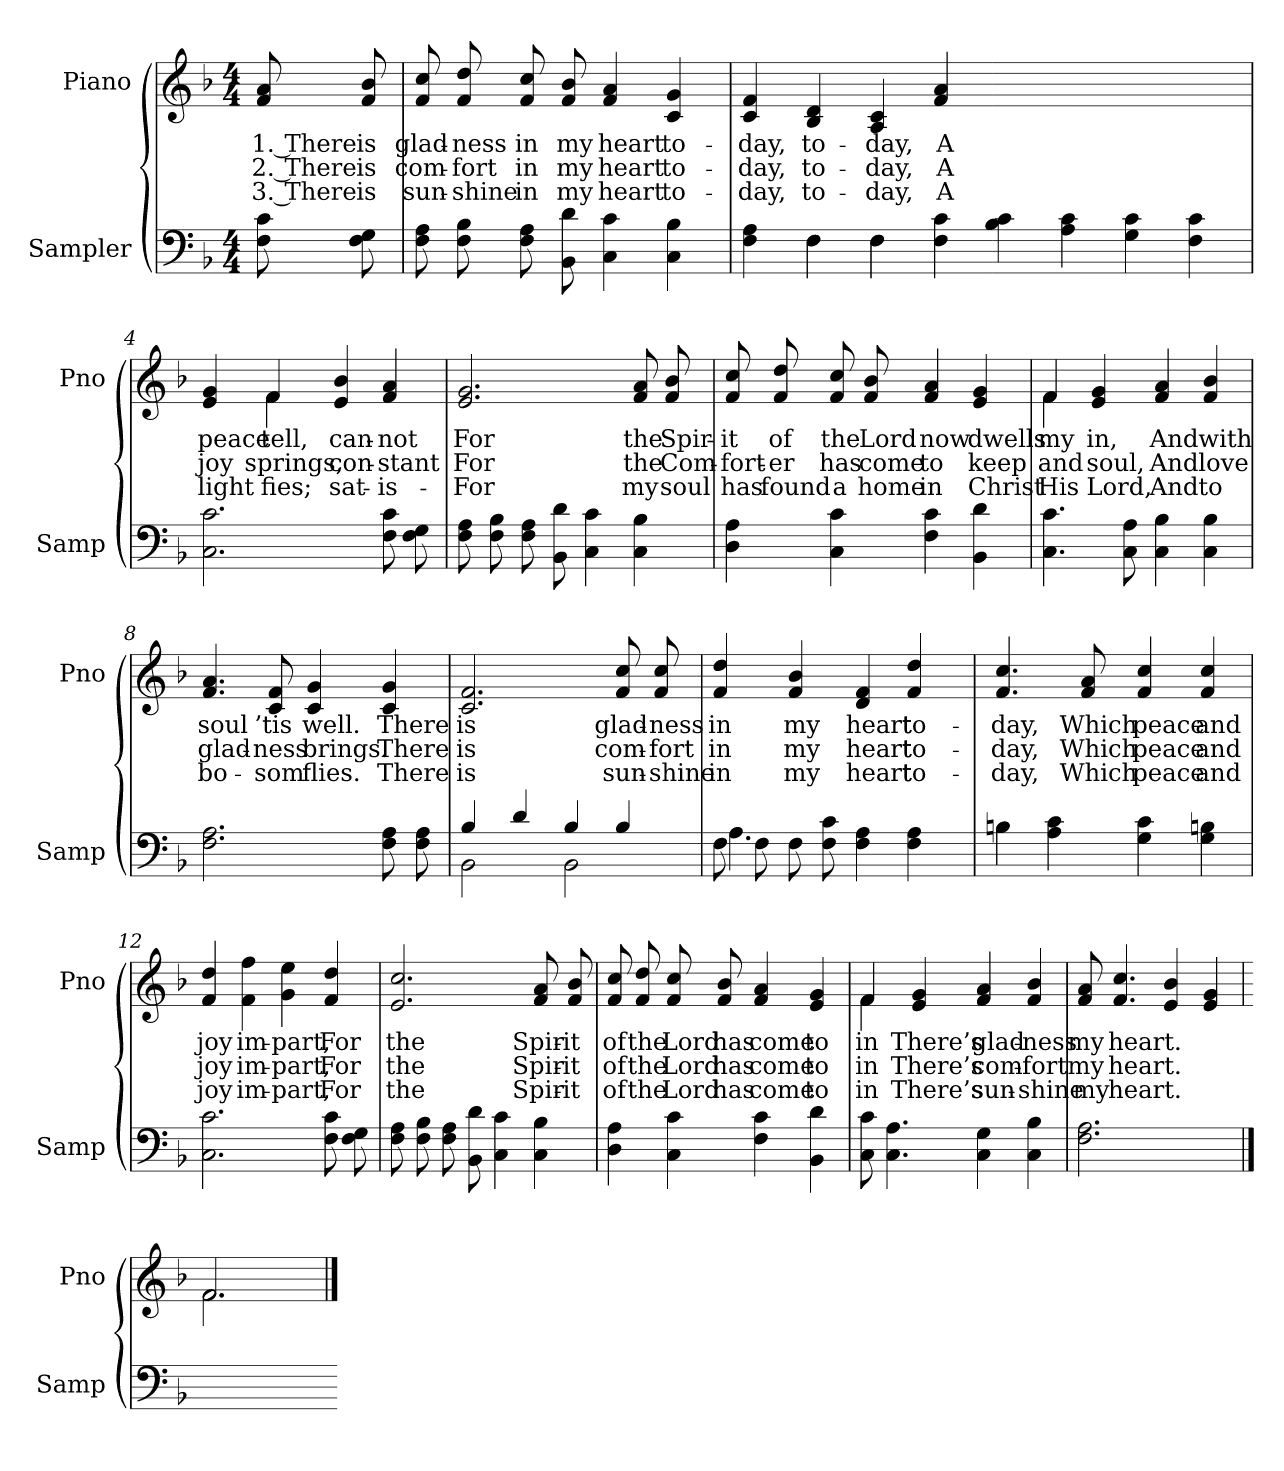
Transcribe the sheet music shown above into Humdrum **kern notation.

**kern	**kern	**text	**text	**text
*part2	*part1	*part1	*part1	*part1
*staff2	*staff1	*staff1	*staff1	*staff1
*I"Sampler	*I"Piano	*	*	*
*I'Samp	*I'Pno	*	*	*
*clefF4	*clefG2	*	*	*
*k[b-]	*k[b-]	*	*	*
*F:	*F:	*	*	*
*M4/4	*M4/4	*	*	*
=1	=1	=1	=1	=1
8F 8c	8f 8a	1. There	2. There	3. There
8F 8G	8f 8b-	is	is	is
=2	=2	=2	=2	=2
8F 8A	8f 8cc	glad-	com-	sun-
8F 8B-	8f 8dd	-ness	-fort	-shine
8F 8A	8f 8cc	in	in	in
8BB- 8d	8f 8b-	my	my	my
4C 4c	4f 4a	heart	heart	heart
4C 4B-	4c 4g	to-	to-	to-
=3	=3	=3	=3	=3
*^	*	*	*	*
4F 4A	4ryy	4c 4f	-day,	-day,	-day,
4F\	4F	4B- 4d	to-	to-	to-
4F\	4F	4A 4c	-day,	-day,	-day,
4F 4c	1ryy	4f 4a	A	A	A
4B- 4c	.	1ryy	.	.	.
4A 4c	.	.	.	.	.
4G 4c	.	.	.	.	.
4F 4c	4ryy	.	.	.	.
*v	*v	*	*	*	*
=4	=4	=4	=4	=4
*	*^	*	*	*
2.C 2.c	4e 4g	4ryy	peace	joy	light
.	4f/	4f	tell,	springs,	-fies;
.	4e 4b-	2ryy	can-	con-	sat-
8F 8c	4f 4a	.	-not	-stant	-is-
8F 8G	.	.	.	.	.
*	*v	*v	*	*	*
=5	=5	=5	=5	=5
8F 8A	2.e 2.g	For	For	For
8F 8B-	.	.	.	.
8F 8A	.	.	.	.
8BB- 8d	.	.	.	.
4C 4c	.	.	.	.
4C 4B-	8f 8a	the	the	my
.	8f 8b-	Spir-	Com-	soul
=6	=6	=6	=6	=6
4D 4A	8f 8cc	-it	-fort-	has
.	8f 8dd	of	-er	found
4C 4c	8f 8cc	the	has	a
.	8f 8b-	Lord	come	home
4F 4c	4f 4a	now	to	in
4BB- 4d	4e 4g	dwells	keep	Christ
=7	=7	=7	=7	=7
*	*^	*	*	*
4.C 4.c	4f/	4f	my	and	His
.	4e 4g	2.ryy	-in,	soul,	Lord,
8C 8A	.	.	.	.	.
4C 4B-	4f 4a	.	And	And	And
4C 4B-	4f 4b-	.	with	love	to
*	*v	*v	*	*	*
=8	=8	=8	=8	=8
2.F 2.A	4.f 4.a	soul	glad-	bo-
.	8c 8f	’tis	-ness	-som
.	4c 4g	well.	brings.	flies.
8F 8A	4c 4g	There	There	There
8F 8A	.	.	.	.
=9	=9	=9	=9	=9
*^	*	*	*	*
4B-/	2BB-	2.c 2.f	is	is	is
4d/	.	.	.	.	.
4B-/	2BB-	.	.	.	.
4B-/	.	8f 8cc	glad-	com-	sun-
.	.	8f 8cc	-ness	-fort	-shine
=10	=10	=10	=10	=10	=10
8F\	4.A	4f 4dd	in	in	in
8F\	.	.	.	.	.
8F\	.	4f 4b-	my	my	my
8F 8c	2ryy	.	.	.	.
4F 4A	.	4d 4f	heart	heart	heart
4F 4A	.	4f 4dd	to-	to-	to-
.	8ryy	.	.	.	.
=11	=11	=11	=11	=11	=11
4B-\	4B	4.f 4.cc	-day,	-day,	-day,
4A 4c	2.ryy	.	.	.	.
.	.	8f 8a	Which	Which	Which
4G 4c	.	4f 4cc	peace	peace	peace
4G 4Bn	.	4f 4cc	and	and	and
*v	*v	*	*	*	*
=12	=12	=12	=12	=12
2.C 2.c	4f 4dd	joy	joy	joy
.	4f 4ff	im-	im-	im-
.	4g 4ee	-part,	-part,	-part,
8F 8c	4f 4dd	For	For	For
8F 8G	.	.	.	.
=13	=13	=13	=13	=13
8F 8A	2.e 2.cc	the	the	the
8F 8B-	.	.	.	.
8F 8A	.	.	.	.
8BB- 8d	.	.	.	.
4C 4c	.	.	.	.
4C 4B-	8f 8a	Spir-	Spir-	Spir-
.	8f 8b-	-it	-it	-it
=14	=14	=14	=14	=14
4D 4A	8f 8cc	of	of	of
.	8f 8dd	the	the	the
4C 4c	8f 8cc	Lord	Lord	Lord
.	8f 8b-	has	has	has
4F 4c	4f 4a	come	come	come
4BB- 4d	4e 4g	to	to	to
=15	=15	=15	=15	=15
*	*^	*	*	*
8C 8c	4f/	4f	in	in	in
4.C 4.A	.	.	.	.	.
.	4e 4g	2.ryy	There’s	There’s	There’s
4C 4G	4f 4a	.	glad-	com-	sun-
4C 4B-	4f 4b-	.	-ness	-fort	-shine
*	*v	*v	*	*	*
=16	=16	=16	=16	=16
2.F 2.A	8f 8a	my	my	my
.	4.f 4.cc	heart.	heart.	heart.
.	4e 4b-	.	.	.
4ryy	4e 4g	.	.	.
==17	=17	=17	=17	=17
*	*^	*	*	*
1ryy	2.f/	2.f	.	.	.
.	4ryy	4ryy	.	.	.
*	*v	*v	*	*	*
=	==	==	==	==
*-	*-	*-	*-	*-
